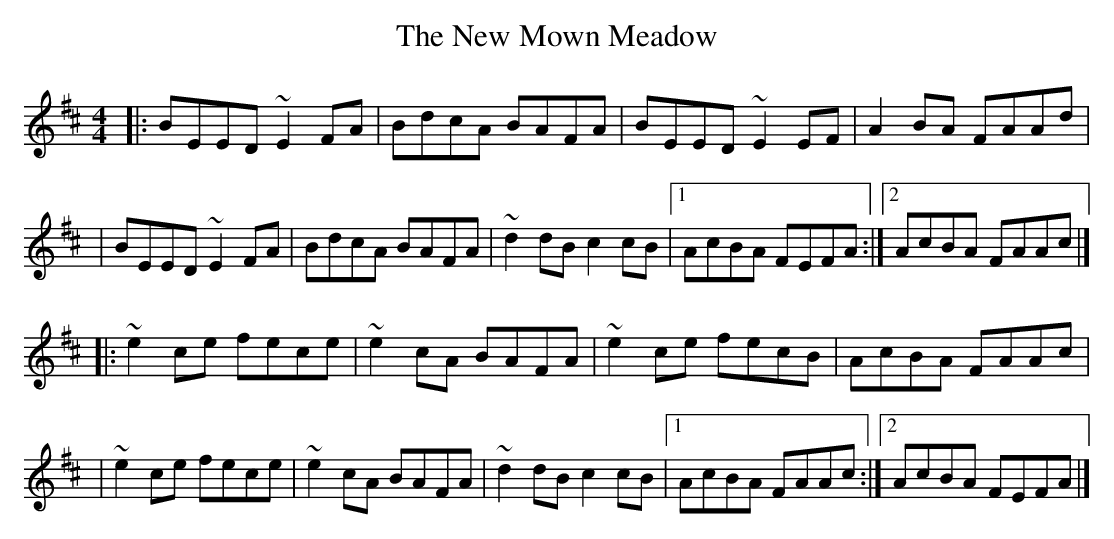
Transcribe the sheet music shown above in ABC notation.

X:1
T:The New Mown Meadow
M:4/4
L:1/8
K:Edor
|:BEED ~E2FA|BdcA BAFA|BEED ~E2EF|A2BA FAAd|
|BEED ~E2FA|BdcA BAFA|~d2dB c2cB|1 AcBA FEFA:|2 AcBA FAAc|]
|:~e2ce fece|~e2cA BAFA|~e2ce fecB|AcBA FAAc|
|~e2ce fece|~e2cA BAFA|~d2dB c2cB|1 AcBA FAAc:|2 AcBA FEFA|]
